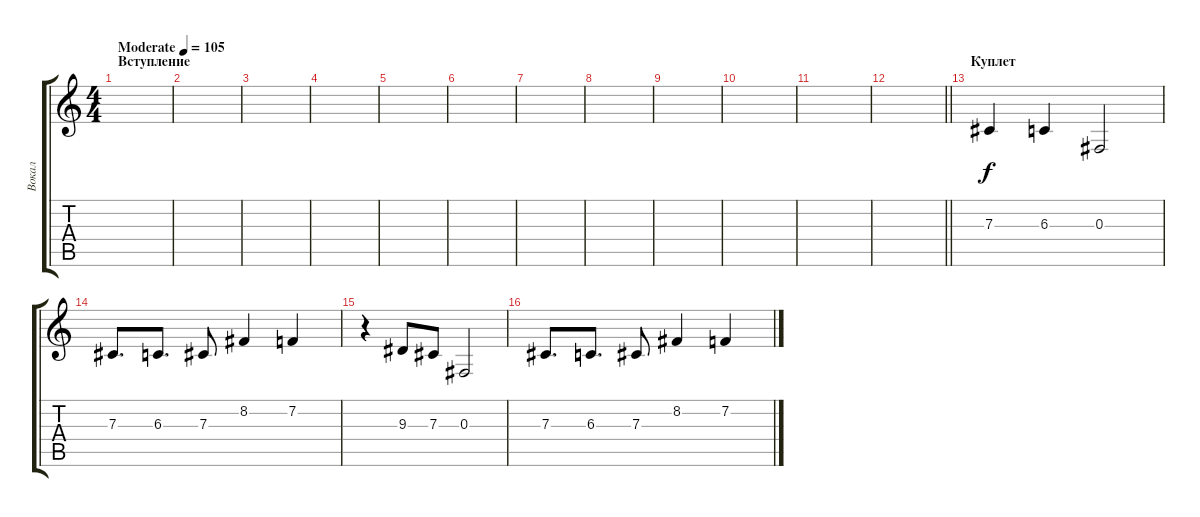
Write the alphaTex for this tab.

\track ("Вокал" "Вокал") {instrument flute}
\staff {score tabs}
\tuning (Eb4 Bb3 Gb3 Db3 Ab2 Eb2) {hide}
\ts (4 4)
\section ("" "Вступление")
\tempo (105 "Moderate")
\clef g2
\ks c
|
|
|
|
|
|
|
|
|
|
|
\barLineRight lightlight
|
\section ("" "Куплет")
7.3.4 6.3.4 0.3.2 |
7.3.8{d} 6.3.8{d} 7.3.8 8.2.4 7.2.4 |
r.4 9.3.8 7.3.8 0.3.2 |
7.3.8{d} 6.3.8{d} 7.3.8 8.2.4 7.2.4
